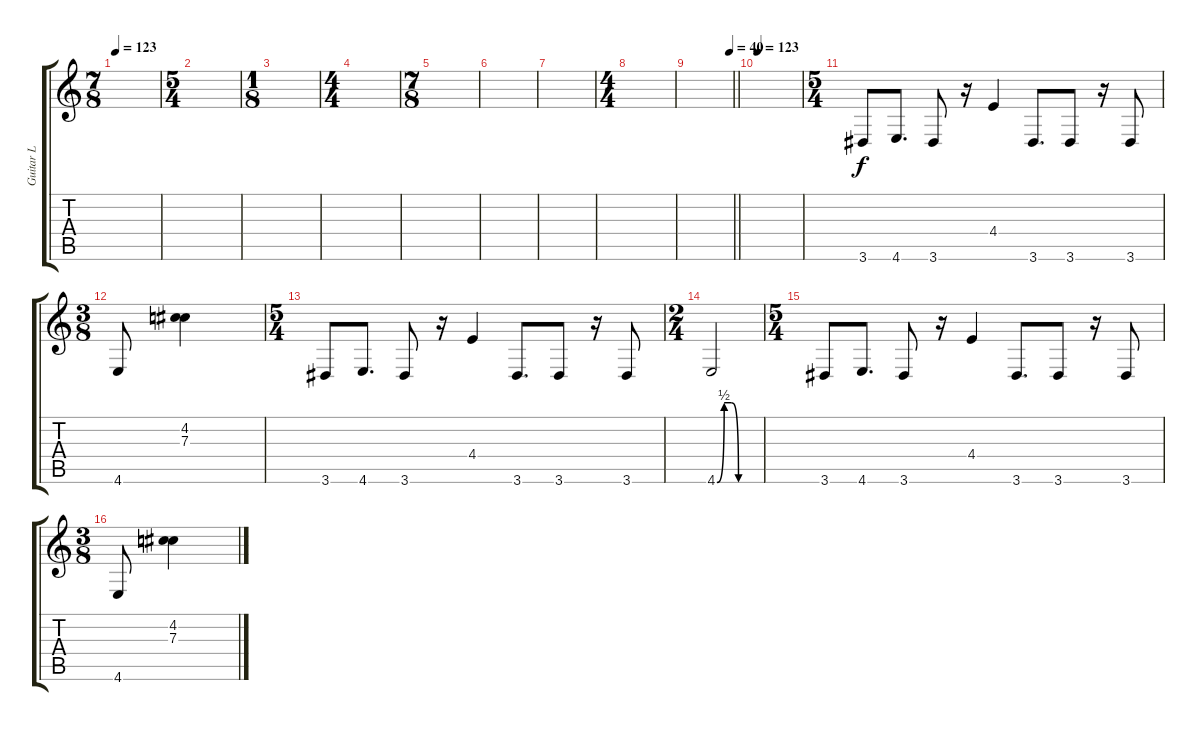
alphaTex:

\track ("Guitar L" "Guitar L") {instrument distortionguitar}
\staff {score tabs}
\tuning (D4 A3 F3 C3 G2 C2) {hide}
\ts (7 8)
\tempo 123
\clef g2
\ks c
|
\ts (5 4)
|
\ts (1 8)
|
\ts (4 4)
|
\ts (7 8)
|
|
|
\ts (4 4)
|
\tempo (40 0.9375)
\barLineRight lightlight
|
\tempo 123
|
\ts (5 4)
3.6.8 4.6.8{d} 3.6.8 r.16 4.4.4 3.6.8{d} 3.6.8 r.16 3.6.8 |
\ts (3 8)
4.6.8 (4.2 7.3).4 |
\ts (5 4)
3.6.8 4.6.8{d} 3.6.8 r.16 4.4.4 3.6.8{d} 3.6.8 r.16 3.6.8 |
\ts (2 4)
4.6{be (custom 0 0 10 2 20 2 30 0 60 0)}.2 |
\ts (5 4)
3.6.8 4.6.8{d} 3.6.8 r.16 4.4.4 3.6.8{d} 3.6.8 r.16 3.6.8 |
\ts (3 8)
4.6.8 (4.2 7.3).4
